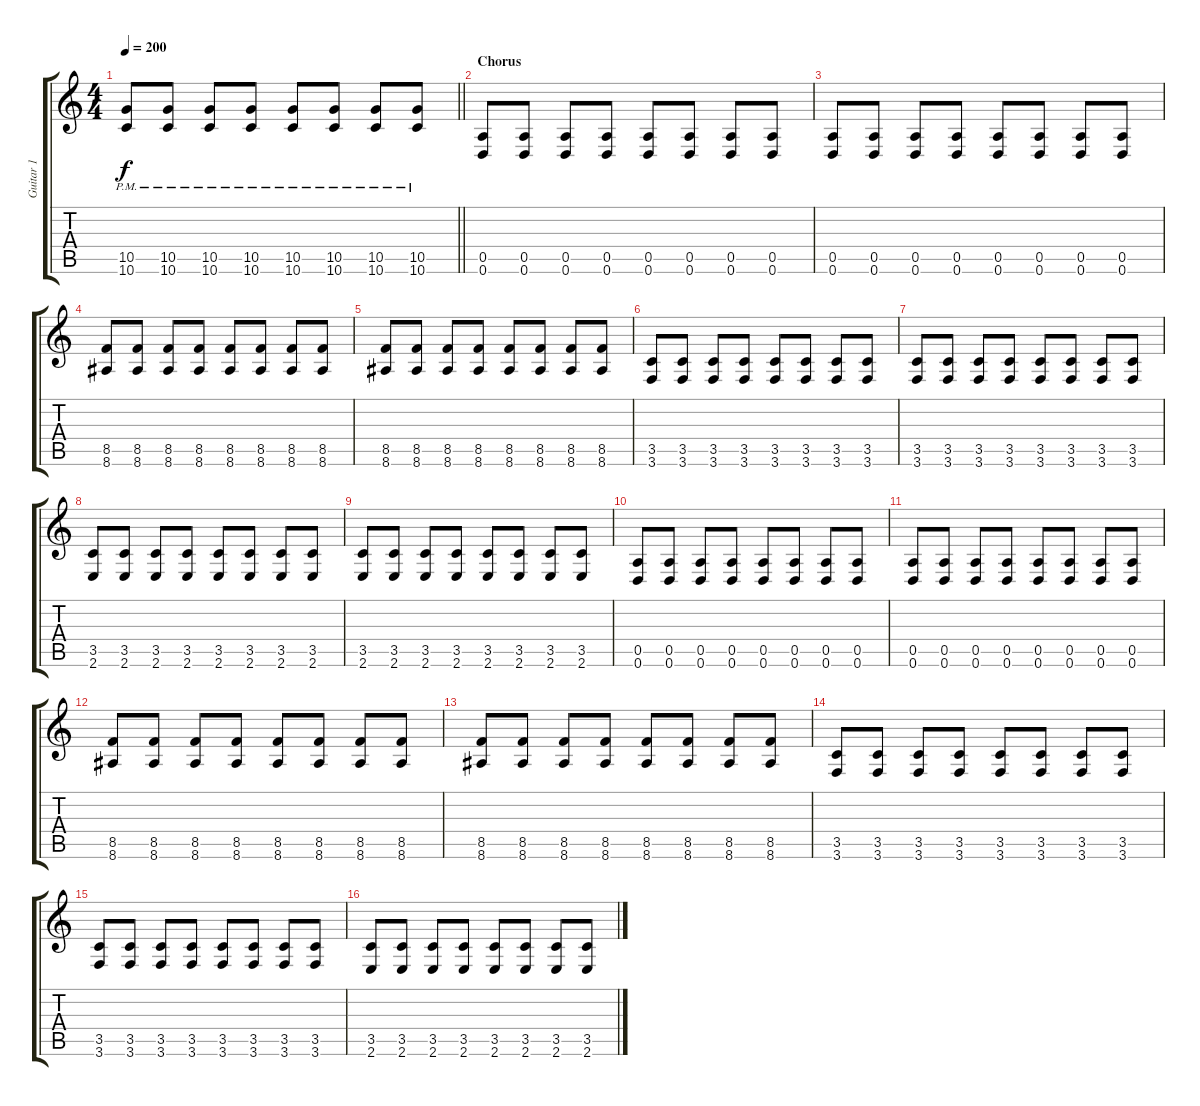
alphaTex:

\track ("Guitar 1" "Guitar 1") {instrument distortionguitar}
\staff {score tabs}
\tuning (E4 B3 G3 D3 A2 D2) {hide}
\ts (4 4)
\tempo 200
\clef g2
\barLineRight lightlight
\ks c
(10.5{pm} 10.6{pm}).8{dy f} (10.5{pm} 10.6{pm}).8 (10.5{pm} 10.6{pm}).8 (10.5{pm} 10.6{pm}).8 (10.5{pm} 10.6{pm}).8 (10.5{pm} 10.6{pm}).8 (10.5{pm} 10.6{pm}).8 (10.5{pm} 10.6{pm}).8 |
\section ("" "Chorus")
(0.5 0.6).8 (0.5 0.6).8 (0.5 0.6).8 (0.5 0.6).8 (0.5 0.6).8 (0.5 0.6).8 (0.5 0.6).8 (0.5 0.6).8 |
(0.5 0.6).8 (0.5 0.6).8 (0.5 0.6).8 (0.5 0.6).8 (0.5 0.6).8 (0.5 0.6).8 (0.5 0.6).8 (0.5 0.6).8 |
(8.5 8.6).8 (8.5 8.6).8 (8.5 8.6).8 (8.5 8.6).8 (8.5 8.6).8 (8.5 8.6).8 (8.5 8.6).8 (8.5 8.6).8 |
(8.5 8.6).8 (8.5 8.6).8 (8.5 8.6).8 (8.5 8.6).8 (8.5 8.6).8 (8.5 8.6).8 (8.5 8.6).8 (8.5 8.6).8 |
(3.5 3.6).8 (3.5 3.6).8 (3.5 3.6).8 (3.5 3.6).8 (3.5 3.6).8 (3.5 3.6).8 (3.5 3.6).8 (3.5 3.6).8 |
(3.5 3.6).8 (3.5 3.6).8 (3.5 3.6).8 (3.5 3.6).8 (3.5 3.6).8 (3.5 3.6).8 (3.5 3.6).8 (3.5 3.6).8 |
(3.5 2.6).8 (3.5 2.6).8 (3.5 2.6).8 (3.5 2.6).8 (3.5 2.6).8 (3.5 2.6).8 (3.5 2.6).8 (3.5 2.6).8 |
(3.5 2.6).8 (3.5 2.6).8 (3.5 2.6).8 (3.5 2.6).8 (3.5 2.6).8 (3.5 2.6).8 (3.5 2.6).8 (3.5 2.6).8 |
(0.5 0.6).8 (0.5 0.6).8 (0.5 0.6).8 (0.5 0.6).8 (0.5 0.6).8 (0.5 0.6).8 (0.5 0.6).8 (0.5 0.6).8 |
(0.5 0.6).8 (0.5 0.6).8 (0.5 0.6).8 (0.5 0.6).8 (0.5 0.6).8 (0.5 0.6).8 (0.5 0.6).8 (0.5 0.6).8 |
(8.5 8.6).8 (8.5 8.6).8 (8.5 8.6).8 (8.5 8.6).8 (8.5 8.6).8 (8.5 8.6).8 (8.5 8.6).8 (8.5 8.6).8 |
(8.5 8.6).8 (8.5 8.6).8 (8.5 8.6).8 (8.5 8.6).8 (8.5 8.6).8 (8.5 8.6).8 (8.5 8.6).8 (8.5 8.6).8 |
(3.5 3.6).8 (3.5 3.6).8 (3.5 3.6).8 (3.5 3.6).8 (3.5 3.6).8 (3.5 3.6).8 (3.5 3.6).8 (3.5 3.6).8 |
(3.5 3.6).8 (3.5 3.6).8 (3.5 3.6).8 (3.5 3.6).8 (3.5 3.6).8 (3.5 3.6).8 (3.5 3.6).8 (3.5 3.6).8 |
(3.5 2.6).8 (3.5 2.6).8 (3.5 2.6).8 (3.5 2.6).8 (3.5 2.6).8 (3.5 2.6).8 (3.5 2.6).8 (3.5 2.6).8
